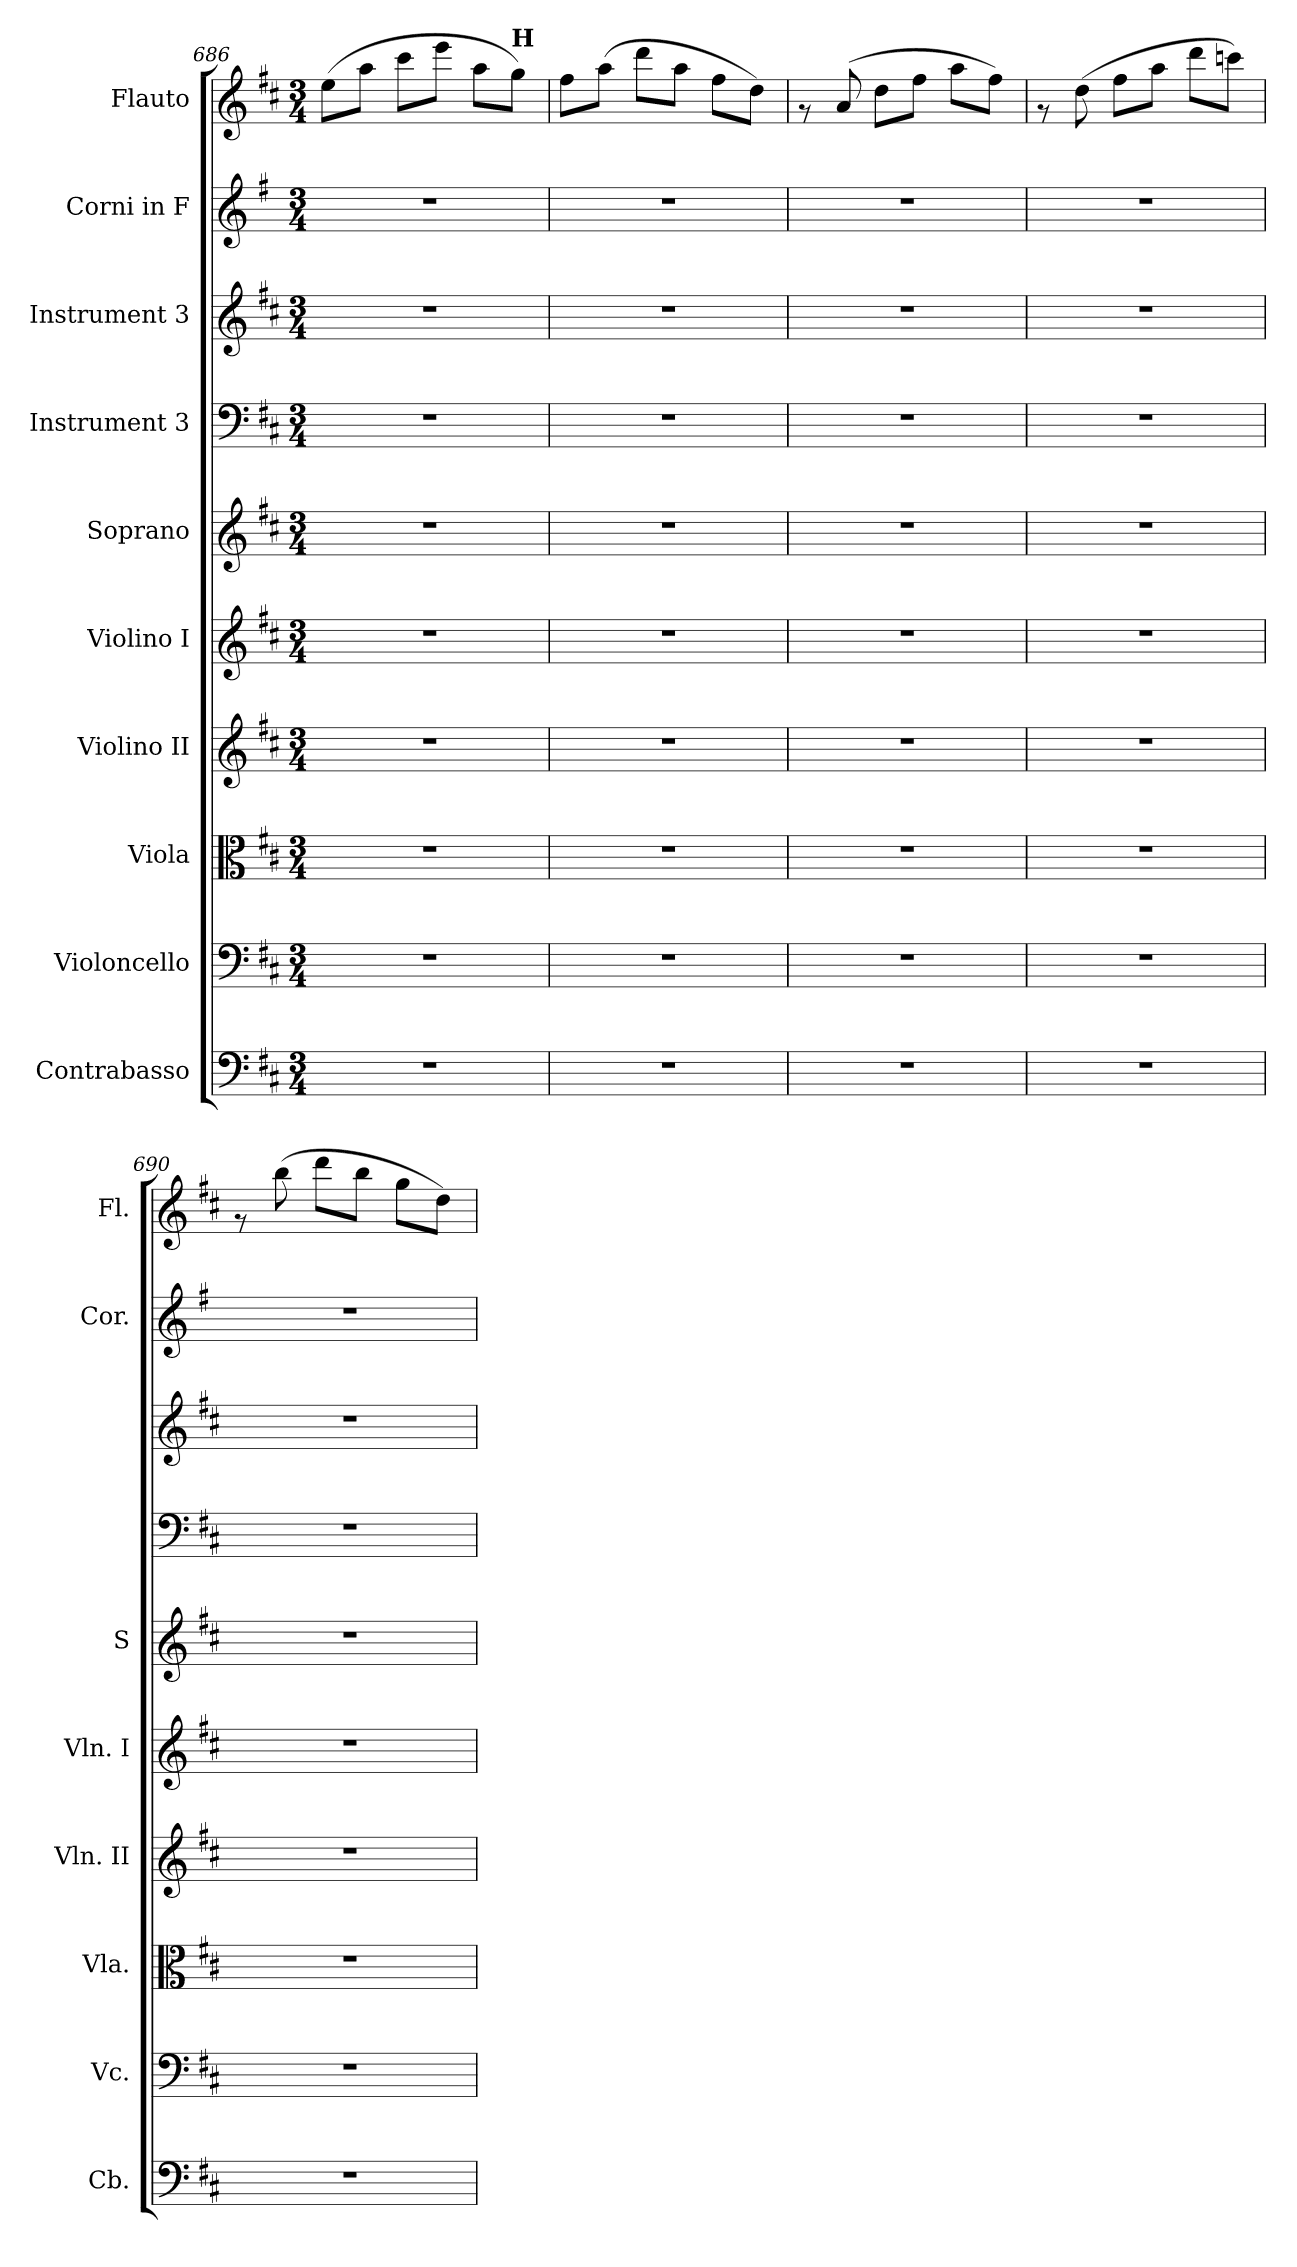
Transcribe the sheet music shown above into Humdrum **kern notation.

**kern	**kern	**kern	**kern	**kern	**kern	**kern	**kern	**kern	**kern
*part10	*part9	*part8	*part7	*part6	*part5	*part4	*part3	*part2	*part1
*staff10	*staff9	*staff8	*staff7	*staff6	*staff5	*staff4	*staff3	*staff2	*staff1
*I"Contrabasso	*I"Violoncello	*I"Viola	*I"Violino II	*I"Violino I	*I"Soprano	*I"Instrument 3	*I"Instrument 3	*I"Corni in F	*I"Flauto
*I'Cb.	*I'Vc.	*I'Vla.	*I'Vln. II	*I'Vln. I	*I'S	*	*	*I'Cor.	*I'Fl.
*clefF4	*clefF4	*clefC3	*clefG2	*clefG2	*clefG2	*clefF4	*clefG2	*clefG2	*clefG2
*ITrd1c2	*ITrd1c2	*ITrd1c2	*ITrd1c2	*ITrd1c2	*ITrd1c2	*ITrd1c2	*ITrd1c2	*ITrd4c7	*ITrd1c2
*k[]	*k[]	*k[]	*k[]	*k[]	*k[]	*k[]	*k[]	*k[]	*k[]
*C:	*C:	*C:	*C:	*C:	*C:	*C:	*C:	*C:	*C:
*M3/4	*M3/4	*M3/4	*M3/4	*M3/4	*M3/4	*M3/4	*M3/4	*M3/4	*M3/4
=686	=686	=686	=686	=686	=686	=686	=686	=686	=686
2.r	2.r	2.r	2.r	2.r	2.r	2.r	2.r	2.r	(>8dd\L
.	.	.	.	.	.	.	.	.	8gg\J
.	.	.	.	.	.	.	.	.	8bb\L
.	.	.	.	.	.	.	.	.	8ddd\J
.	.	.	.	.	.	.	.	.	8gg\L
!	!	!	!	!	!	!	!	!	!LO:TX:a:B:t=H
.	.	.	.	.	.	.	.	.	8ff\J)
=687	=687	=687	=687	=687	=687	=687	=687	=687	=687
2.r	2.r	2.r	2.r	2.r	2.r	2.r	2.r	2.r	8ee\L
.	.	.	.	.	.	.	.	.	(>8gg\J
.	.	.	.	.	.	.	.	.	8ccc\L
.	.	.	.	.	.	.	.	.	8gg\J
.	.	.	.	.	.	.	.	.	8ee\L
.	.	.	.	.	.	.	.	.	8cc\J)
=688	=688	=688	=688	=688	=688	=688	=688	=688	=688
2.r	2.r	2.r	2.r	2.r	2.r	2.r	2.r	2.r	8rf
.	.	.	.	.	.	.	.	.	(>8g/
.	.	.	.	.	.	.	.	.	8cc\L
.	.	.	.	.	.	.	.	.	8ee\J
.	.	.	.	.	.	.	.	.	8gg\L
.	.	.	.	.	.	.	.	.	8ee\J)
=689	=689	=689	=689	=689	=689	=689	=689	=689	=689
2.r	2.r	2.r	2.r	2.r	2.r	2.r	2.r	2.r	8rf
.	.	.	.	.	.	.	.	.	(>8cc\
.	.	.	.	.	.	.	.	.	8ee\L
.	.	.	.	.	.	.	.	.	8gg\J
.	.	.	.	.	.	.	.	.	8ccc\L
.	.	.	.	.	.	.	.	.	8bb-X\J)
!!LO:LB:g=z
=690	=690	=690	=690	=690	=690	=690	=690	=690	=690
2.r	2.r	2.r	2.r	2.r	2.r	2.r	2.r	2.r	8rf
.	.	.	.	.	.	.	.	.	(>8aa\
.	.	.	.	.	.	.	.	.	8ccc\L
.	.	.	.	.	.	.	.	.	8aa\J
.	.	.	.	.	.	.	.	.	8ff\L
.	.	.	.	.	.	.	.	.	8cc\J)
=	=	=	=	=	=	=	=	=	=
*-	*-	*-	*-	*-	*-	*-	*-	*-	*-
